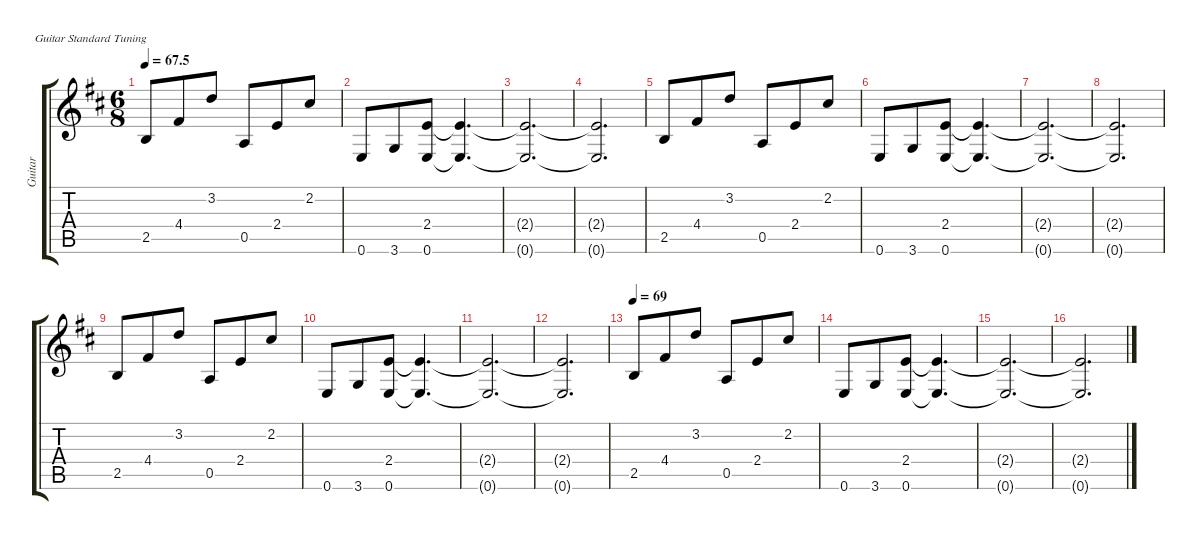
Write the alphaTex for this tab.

\defaultSystemsLayout 4
\hideDynamics
\bracketExtendMode groupsimilarinstruments
\firstSystemTrackNameMode fullname
\otherSystemsTrackNameOrientation horizontal
\track ("Guitar" "guitar1") {defaultSystemsLayout 8 instrument electricguitarjazz}
\staff {score tabs}
\tuning (E4 B3 G3 D3 A2 E2)
\ts (6 8)
\tempo
67.5
\accidentals auto
\clef g2
\ottava regular
\simile none
\ks bminor
2.5.8{dy mf} 4.4.8 3.2.8 0.5.8 2.4.8 2.2.8 |
0.6.8 3.6.8 (0.6 2.4).8 (0.6{t} 2.4{t}).4{d} |
(0.6{t} 2.4{t}).2{d} |
(0.6{t} 2.4{t}).2{d} |
2.5.8 4.4.8 3.2.8 0.5.8 2.4.8 2.2.8 |
0.6.8 3.6.8 (0.6 2.4).8 (0.6{t} 2.4{t}).4{d} |
(0.6{t} 2.4{t}).2{d} |
(0.6{t} 2.4{t}).2{d} |
2.5.8 4.4.8 3.2.8 0.5.8 2.4.8 2.2.8 |
0.6.8 3.6.8 (0.6 2.4).8 (0.6{t} 2.4{t}).4{d} |
(0.6{t} 2.4{t}).2{d} |
(0.6{t} 2.4{t}).2{d} |
\tempo 69
2.5.8 4.4.8 3.2.8 0.5.8 2.4.8 2.2.8 |
0.6.8 3.6.8 (0.6 2.4).8 (0.6{t} 2.4{t}).4{d} |
(0.6{t} 2.4{t}).2{d} |
(0.6{t} 2.4{t}).2{d}
